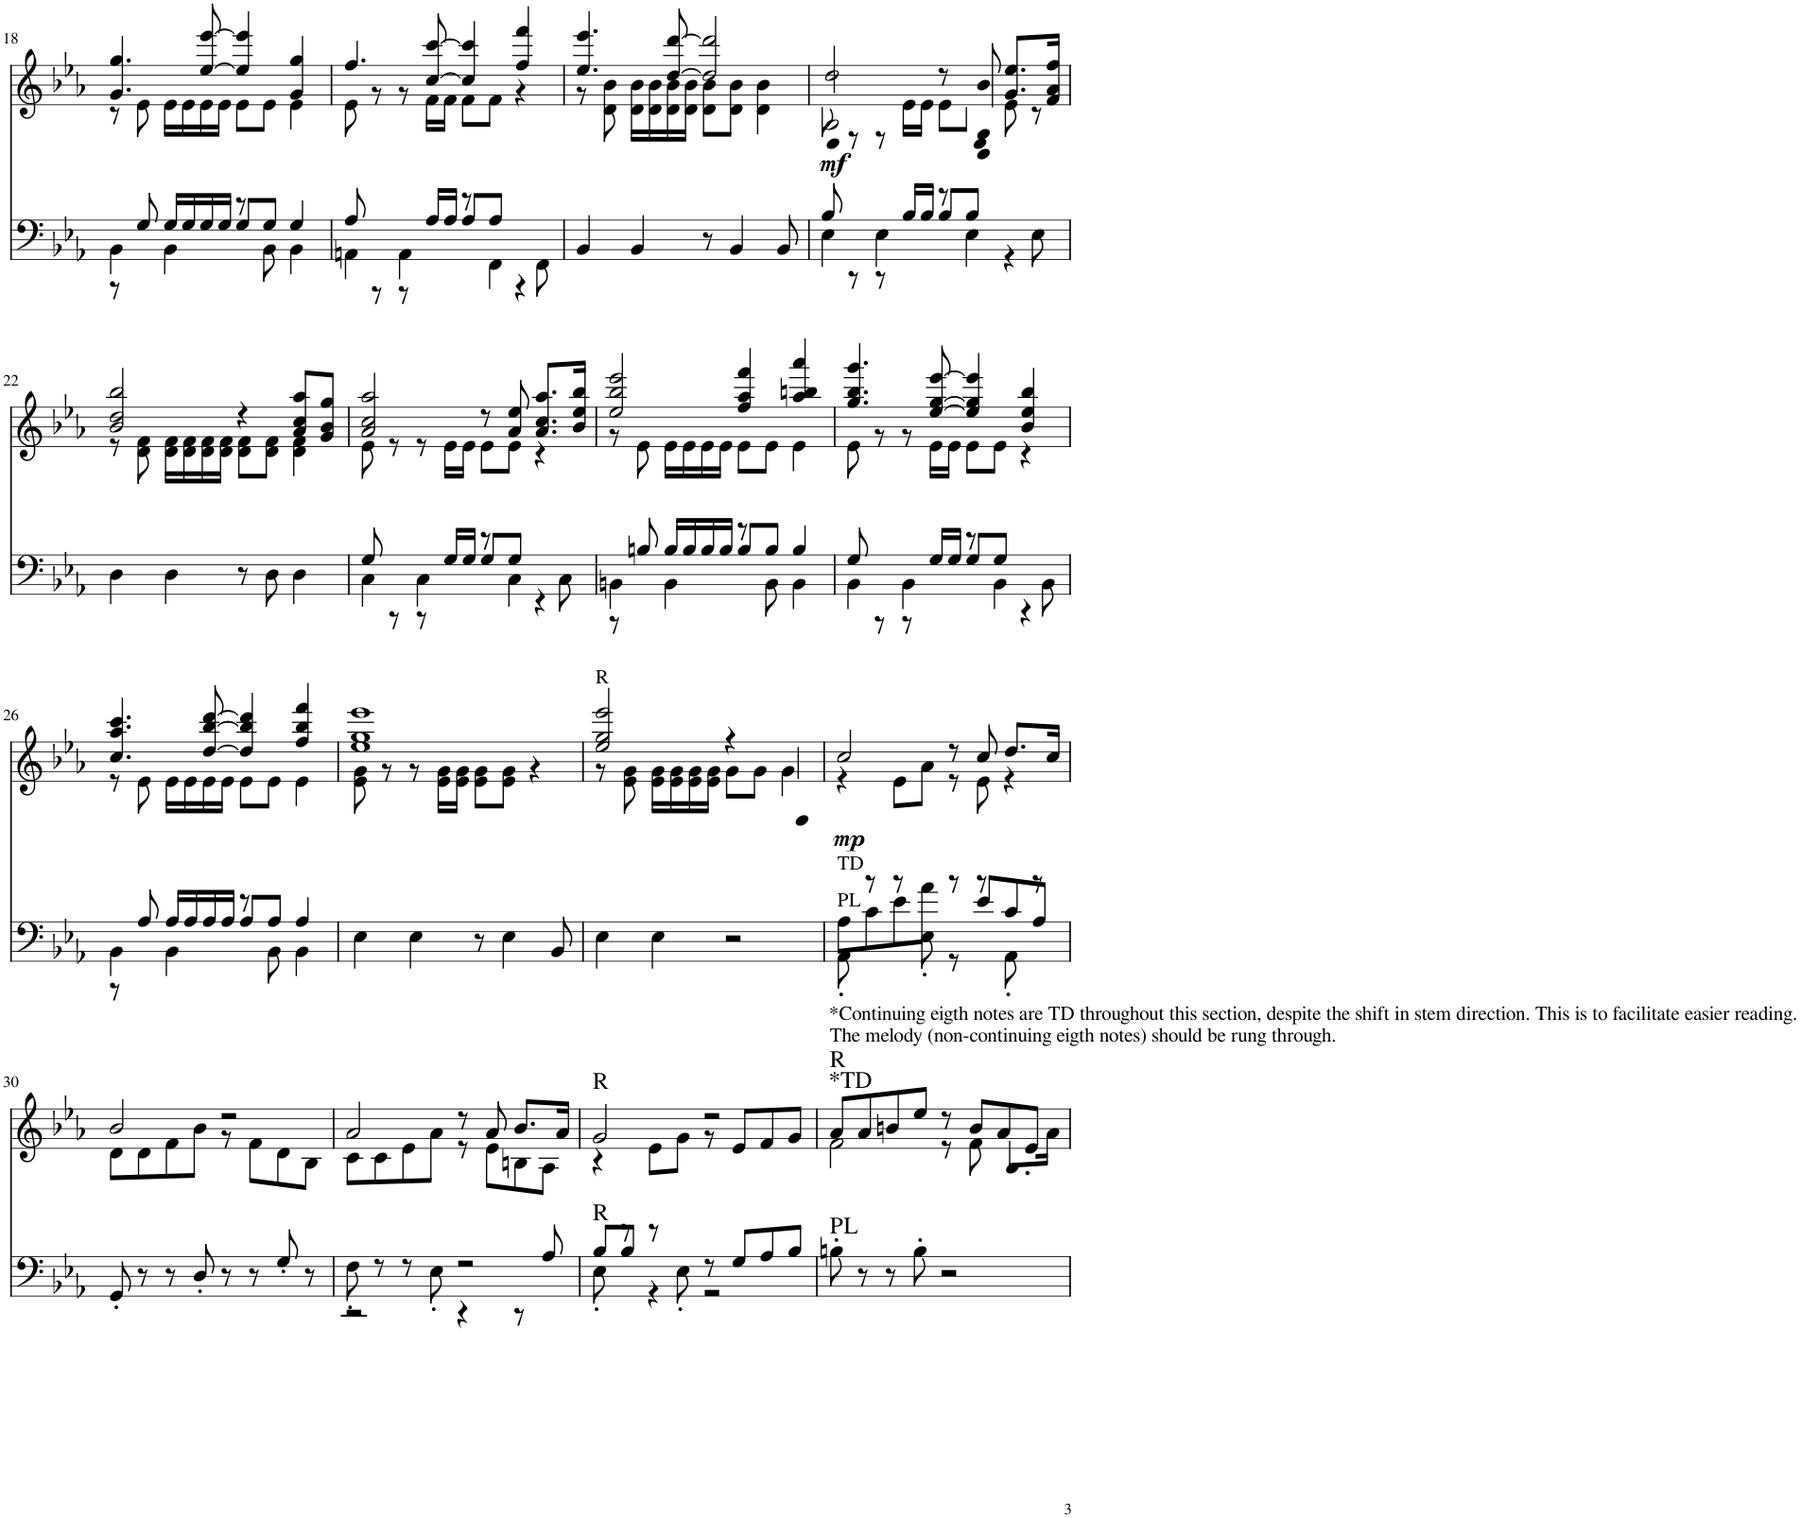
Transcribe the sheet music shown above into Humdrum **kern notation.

**kern	**kern	**dynam
*part2	*part1	*part1
*staff2	*staff1	*staff1
*I"Low Hand Bells	*I"High Hand Bells	*
!!LO:PB:g=z
*clefF4	*clefG2	*
*k[b-e-a-]	*k[b-e-a-]	*
*M4/4	*M4/4	*
=18	=18	=18
*^	*^	*
4BB-\	8r	4.g/ 4.gg/	8r	.
.	8G/	.	8e-\	.
4BB-\	16G/LL	.	16e-\LL	.
.	16G/	.	16e-\	.
.	16G/	[8ee-/ [8eee-/	16e-\	.
.	16G/JJ	.	16e-\JJ	.
8r	8G/L	4ee-/] 4eee-/]	8e-\L	.
8BB-\	8G/J	.	8e-\J	.
4BB-\	4G/	4g/ 4gg/	4e-\	.
=19	=19	=19	=19	=19
4AAn\	8A-/	4.ff/	8e-\	.
.	8r	.	8r	.
4AA\	8r	.	8r	.
.	16A-/LL	[8cc/ [8ccc/	16f\LL	.
.	16A-/JJ	.	16f\JJ	.
8r	8A-/L	4cc/] 4ccc/]	8f\L	.
4FF\	8A-/J	.	8f\J	.
.	4r	4ff/ 4fff/	4r	.
8FF\	.	.	.	.
*v	*v	*	*	*
=20	=20	=20	=20
4BB-/	4.ee-/ 4.eee-/	8r	.
.	.	8d\ 8b-\	.
4BB-/	.	16d\ 16b-\LL	.
.	.	16d\ 16b-\	.
.	[8dd/ [8ddd/	16d\ 16b-\	.
.	.	16d\ 16b-\JJ	.
8r	2dd/] 2ddd/]	8d\ 8b-\L	.
4BB-/	.	8d\ 8b-\J	.
.	.	4d\ 4b-\	.
8BB-/	.	.	.
=21	=21	=21	=21
*^	*	*	*
!	!	!	!	!LO:DY:b
4E-\	8B-/	2g/ 2ee-/	8e-\	mf
.	8r	.	8r	.
4E-\	8r	.	8r	.
.	16B-/LL	.	16e-\LL	.
.	16B-/JJ	.	16e-\JJ	.
8r	8B-/L	8r	8e-\L	.
4E-\	8B-/J	8d/ 8f/ 8dd/	8e-\J	.
.	4r	8.g/ 8.ee-/L	8e-\	.
8E-\	.	.	8r	.
.	.	16f/ 16a-/ 16ff/Jk	.	.
*v	*v	*	*	*
!!LO:LB:g=z	!!
=22	=22	=22	=22
4D\	2b-/ 2dd/ 2bb-/	8r	.
.	.	8d\ 8f\	.
4D\	.	16d\ 16f\LL	.
.	.	16d\ 16f\	.
.	.	16d\ 16f\	.
.	.	16d\ 16f\JJ	.
8r	4r	8d\ 8f\L	.
8D\	.	8d\ 8f\J	.
4D\	8a-/ 8cc/ 8aa-/L	4d\ 4f\	.
.	8g/ 8b-/ 8gg/J	.	.
=23	=23	=23	=23
*^	*	*	*
4C\	8G/	2a-/ 2cc/ 2aa-/	8e-\	.
.	8r	.	8r	.
4C\	8r	.	8r	.
.	16G/LL	.	16e-\LL	.
.	16G/JJ	.	16e-\JJ	.
8r	8G/L	8r	8e-\L	.
4C\	8G/J	8a-/ 8ee-/	8e-\J	.
.	4r	8.a-/ 8.cc/ 8.aa-/L	4r	.
8C\	.	.	.	.
.	.	16b-/ 16ee-/ 16bb-/Jk	.	.
=24	=24	=24	=24	=24
4BBn\	8r	2ee-/ 2bb-/ 2eee-/	8r	.
.	8Bn/	.	8e-\	.
4BB\	16B/LL	.	16e-\LL	.
.	16B/	.	16e-\	.
.	16B/	.	16e-\	.
.	16B/JJ	.	16e-\JJ	.
8r	8B/L	4ff/ 4aa-/ 4fff/	8e-\L	.
8BB\	8B/J	.	8e-\J	.
4BB\	4B/	4aa-/ 4bbn/ 4aaa-/	4e-\	.
=25	=25	=25	=25	=25
4BB-\	8G/	4.gg/ 4.bb-/ 4.ggg/	8e-\	.
.	8r	.	8r	.
4BB-\	8r	.	8r	.
.	16G/LL	[8ee-/ [8gg/ [8eee-/	16e-\LL	.
.	16G/JJ	.	16e-\JJ	.
8r	8G/L	4ee-/] 4gg/] 4eee-/]	8e-\L	.
4BB-\	8G/J	.	8e-\J	.
.	4r	4b-/ 4ee-/ 4bb-/	4r	.
8BB-\	.	.	.	.
!!LO:LB:g=z	!!
=26	=26	=26	=26	=26
4BB-\	8r	4.cc/ 4.aa-/ 4.ccc/	8r	.
.	8A-/	.	8e-\	.
4BB-\	16A-/LL	.	16e-\LL	.
.	16A-/	.	16e-\	.
.	16A-/	[8dd/ [8bb-/ [8ddd/	16e-\	.
.	16A-/JJ	.	16e-\JJ	.
8r	8A-/L	4dd/] 4bb-/] 4ddd/]	8e-\L	.
8BB-\	8A-/J	.	8e-\J	.
4BB-\	4A-/	4ff/ 4bb-/ 4fff/	4e-\	.
*v	*v	*	*	*
=27	=27	=27	=27
4E-\	1ee- 1gg 1eee-	8e-\ 8g\	.
.	.	8r	.
4E-\	.	8r	.
.	.	16e-\ 16g\LL	.
.	.	16e-\ 16g\JJ	.
8r	.	8e-\ 8g\L	.
4E-\	.	8e-\ 8g\J	.
.	.	4r	.
8BB-/	.	.	.
=28	=28	=28	=28
!	!LO:TX:a:t=R	!	!
4E-\	2ee-/ 2gg/ 2eee-/	8r	.
.	.	8e-\ 8g\	.
4E-\	.	16e-\ 16g\LL	.
.	.	16e-\ 16g\	.
.	.	16e-\ 16g\	.
.	.	16e-\ 16g\JJ	.
2r	4r	8g\L	.
.	.	8g\J	.
.	4e-/	4g\	.
=29	=29	=29	=29
*^	*	*	*
!LO:TX:a:t=PL	!	!	!	!
!LO:TX:a:t=TD	!	!	!	!
!	!	!	!	!LO:DY:b
8AA-'\	8A-\L	2cc/	4r	mp
8r	8c\	.	.	.
8r	8e-\	.	8e-\L	.
8E-'\	8a-\J	.	8a-\J	.
8r	8r	8r	8r	.
8r	8e-/L	8cc/	8e-\	.
8AA-'\	8c/	8.dd/L	4r	.
8r	8A-/J	.	.	.
.	.	16cc/Jk	.	.
*v	*v	*	*	*
!!LO:LB:g=z	!!
=30	=30	=30	=30
8GG'/	2b-/	8d\L	.
8r	.	8d\	.
8r	.	8f\	.
8D'/	.	8b-\J	.
8r	2r	8r	.
8r	.	8f\L	.
8G'/	.	8d\	.
8r	.	8B-\J	.
=31	=31	=31	=31
*^	*	*	*
8F'\	2r	2a-/	8c\L	.
8r	.	.	8c\	.
8r	.	.	8e-\	.
8E-'\	.	.	8a-\J	.
2r	4r	8r	8r	.
.	.	8a-/	8e-\L	.
.	8r	8.b-/L	8Bn\	.
.	8A-/	.	8A-\J	.
.	.	16a-/Jk	.	.
=32	=32	=32	=32	=32
!	!	!LO:TX:a:t=R	!	!
!LO:TX:a:t=R	!	!	!	!
8E-'\	8B-/L	2g/	4r	.
8r	8B-/J	.	.	.
8r	4r	.	8e-\L	.
8E-'\	.	.	8g\J	.
8r	2r	2r	8r	.
8G/L	.	.	8e-/L	.
8A-/	.	.	8f/	.
8B-/J	.	.	8g/J	.
*v	*v	*	*	*
=33	=33	=33	=33
!	!LO:TX:a:t=*TD	!	!
!	!LO:TX:a:t=R	!	!
!	!LO:TX:a:t=*Continuing eigth notes are TD throughout this section, despite the shift in stem direction. This is to facilitate easier reading.	!	!
!	!LO:TX:a:t=The melody (non-continuing eigth notes) should be rung through.	!	!
!LO:TX:a:t=PL	!	!	!
8Bn'\	2f\	8a-/L	.
8r	.	8a-/	.
8r	.	8bn/	.
8B'\	.	8ee-/J	.
2r	8r	8r	.
.	8f\	8b/L	.
.	8.g\L	8a-/	.
.	.	8e-/J	.
.	16a-\Jk	.	.
*	*v	*v	*
=	=	=
*-	*-	*-
